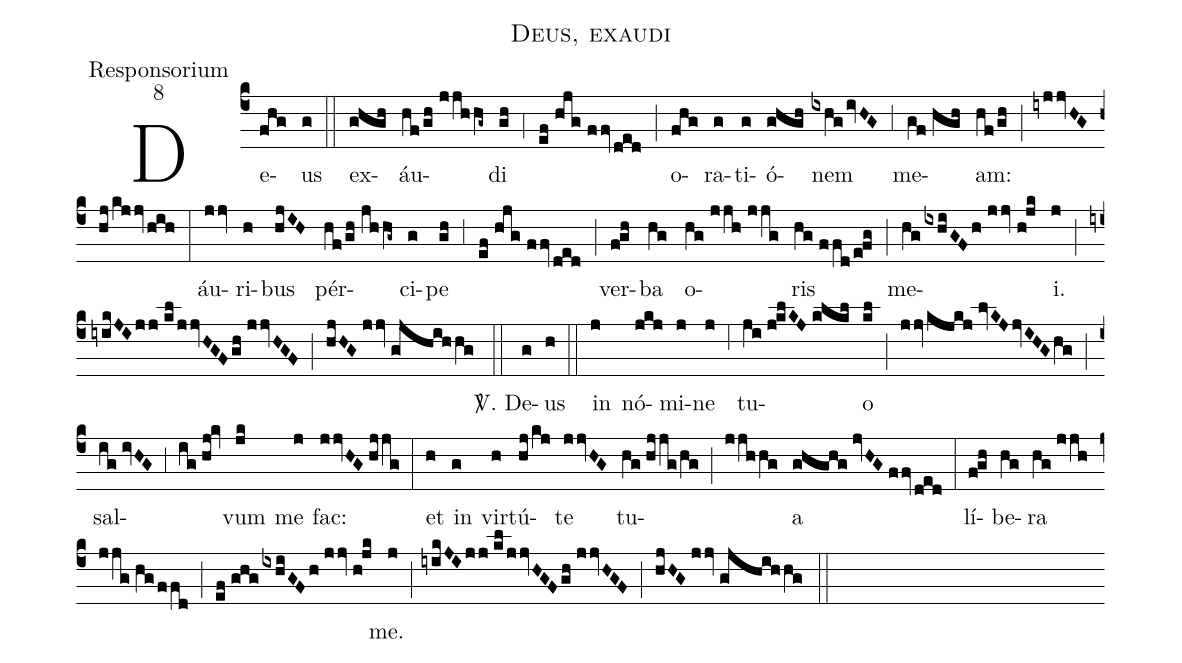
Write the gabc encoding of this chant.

name:Deus, exaudi;
office-part:Responsorium;
mode:8;
%%
(c4) De(fhg)us(g) (::)
ex(ghgh)áu(hf/gh//jjhhg~)di(gh) (,4) (ef//hjg//ffv/ded) (;) o(fhg)ra(g)ti(g)ó(ghgh)nem(ixhg/ivHG) (,3) me(gf//hgh)am:(hf/gh) (;) (iyjjvHG//hj/kjjv/hih) (:)
áu(jjv)ri(h)bus(hjIH) pér(hf/gh//jhhg~)ci(g)pe(gh) (,3) (ef//hjg//ffv/ded) (;) ver(f!gh)ba(hg) o(hg//jjh//jjg)ris(hg//ffd/e!fg) (;) me(hg/ixhiGFh//jjv//h!jk)i.(j) (;) (iyikJI/jj//kl/jjvHGF/gh//jjvHGF) (;) (hjHG//jjv//gjhihhg) (::)

<sp>V/</sp>. De(g)us(h) (::)
in(j) nó(jkj)mi(j)ne(j) (,6) tu(ji//j!klKJ//klkl)o(kl) (;) (jjv/kjkj//lvKJ/jvIHG/hg) (;) sal(ig//ivHG)(,3)(ig//hj!kv)vum(jk) me(j) fac:(jjvHG//hjjg) (:)
et(h) in(g) vir(h)tú(hj/kj)te(jjvHG) tu(hg//hjjg/hg)(;)(jjhhg)a(ghghg//jvHG//ffv/ded) (:)
lí(f!gh)be(hg)ra(hg//jjh//jjg//hg/ffd) (;) (ef//ghg/ixhiGF/h//jjv//h!jk) me.(j) (;) (iyikJI/jj//kl/jjvHGF/gh//jjvHGF) (;) (hjHG//jjv//gjhihhg) (::)
